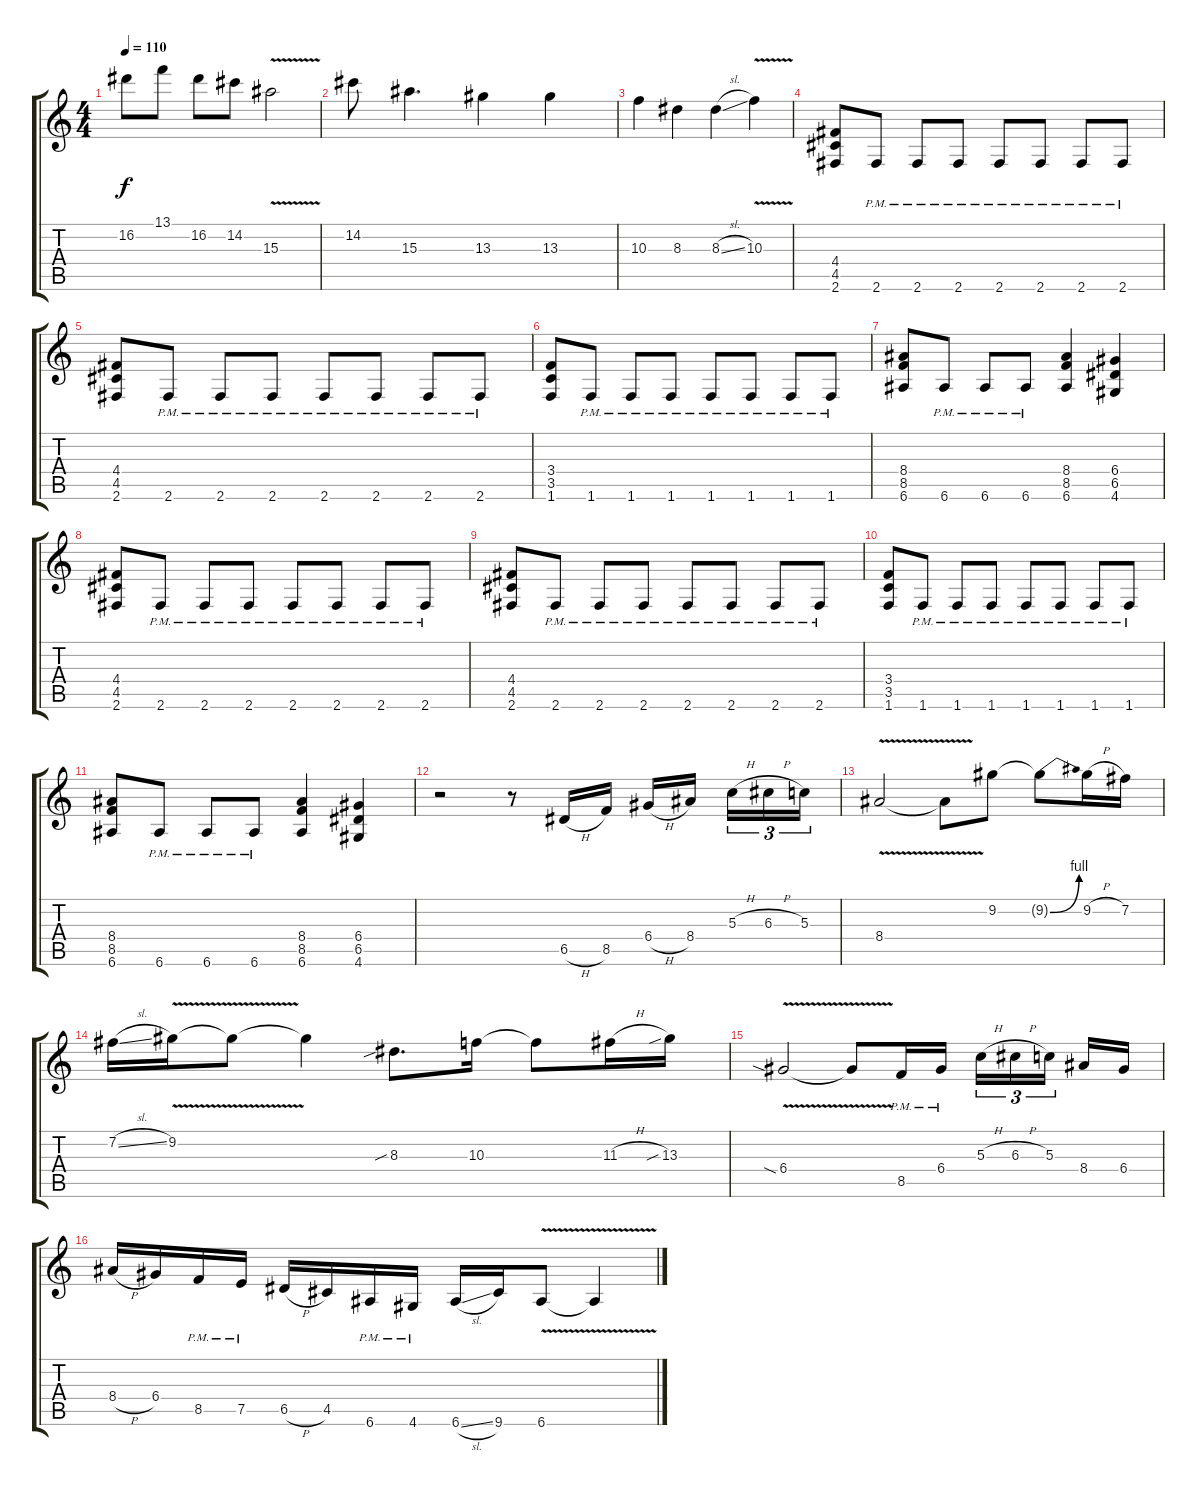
\track "" {instrument acousticguitarnylon}
\staff {score tabs}
\tuning (E4 B3 G3 D3 A2 E2) {hide}
\ts (4 4)
\tempo 110
\clef g2
\ks c
16.2.8{dy f} 13.1.8 16.2.8 14.2.8 15.3{v}.2 |
14.2.8 15.3.4{d} 13.3.4 13.3.4 |
10.3.4 8.3.4 8.3{sl}.4 10.3{v}.4 |
(4.4 4.5 2.6).8{instrument overdrivenguitar} 2.6{pm}.8 2.6{pm}.8 2.6{pm}.8 2.6{pm}.8 2.6{pm}.8 2.6{pm}.8 2.6{pm}.8 |
(4.4 4.5 2.6).8 2.6{pm}.8 2.6{pm}.8 2.6{pm}.8 2.6{pm}.8 2.6{pm}.8 2.6{pm}.8 2.6{pm}.8 |
(3.4 3.5 1.6).8 1.6{pm}.8 1.6{pm}.8 1.6{pm}.8 1.6{pm}.8 1.6{pm}.8 1.6{pm}.8 1.6{pm}.8 |
(8.4 8.5 6.6).8 6.6{pm}.8 6.6{pm}.8 6.6{pm}.8 (8.4 8.5 6.6).4 (6.4 6.5 4.6).4 |
(4.4 4.5 2.6).8 2.6{pm}.8 2.6{pm}.8 2.6{pm}.8 2.6{pm}.8 2.6{pm}.8 2.6{pm}.8 2.6{pm}.8 |
(4.4 4.5 2.6).8 2.6{pm}.8 2.6{pm}.8 2.6{pm}.8 2.6{pm}.8 2.6{pm}.8 2.6{pm}.8 2.6{pm}.8 |
(3.4 3.5 1.6).8 1.6{pm}.8 1.6{pm}.8 1.6{pm}.8 1.6{pm}.8 1.6{pm}.8 1.6{pm}.8 1.6{pm}.8 |
(8.4 8.5 6.6).8 6.6{pm}.8 6.6{pm}.8 6.6{pm}.8 (8.4 8.5 6.6).4 (6.4 6.5 4.6).4 |
r.2 r.8 6.5{h}.16 8.5.16 6.4{h}.16 8.4.16{beam splitsecondary} 5.3{h}.16{tu (3 2)} 6.3{h}.16{tu (3 2)} 5.3.16{tu (3 2)} |
8.4{v}.2 8.4{t}.8 9.2.8 9.2{be (bend 0 0 60 4) t}.8 9.2{h}.16 7.2.16 |
7.2{sl}.16 9.2{v}.16 9.2{t}.8 9.2{t}.4 8.3{sib}.8{d} 10.3.16 10.3{t}.8 11.3{h}.16 13.3{sib}.16 |
6.4{v sia}.2 6.4{t}.8 8.5{pm}.16 6.4{pm}.16 5.3{h}.16{tu (3 2)} 6.3{h}.16{tu (3 2)} 5.3.16{tu (3 2) beam splitsecondary} 8.4.16 6.4.16 |
8.4{h}.16 6.4.16 8.5{pm}.16 7.5{pm}.16 6.5{h}.16 4.5.16 6.6{pm}.16 4.6{pm}.16 6.6{sl}.16 9.6.16 6.6{v}.8 6.6{t}.4
